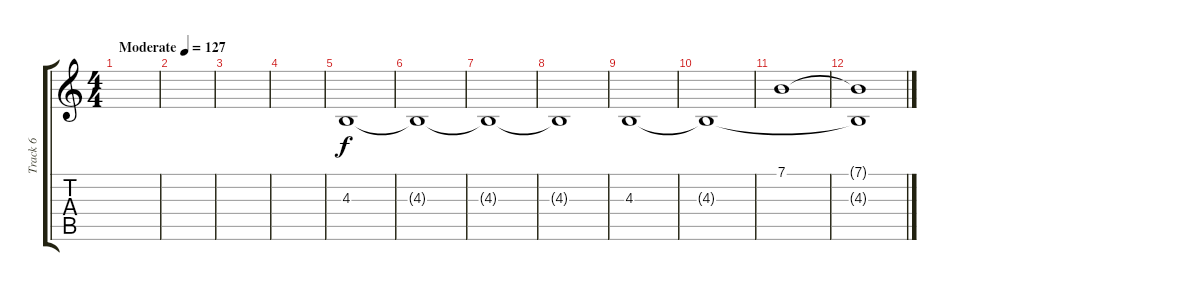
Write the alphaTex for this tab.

\track ("Track 6" "Track 6") {instrument pad3polysynth}
\staff {score tabs}
\tuning (E4 B3 G3 D3 A2 E2) {hide}
\ts (4 4)
\tempo (127 "Moderate")
\clef g2
\ks c
|
|
|
|
4.3.1 |
4.3{t}.1 |
4.3{t}.1 |
4.3{t}.1 |
4.3.1 |
4.3{t}.1 |
7.1.1 |
(7.1{t} 4.3{t}).1
